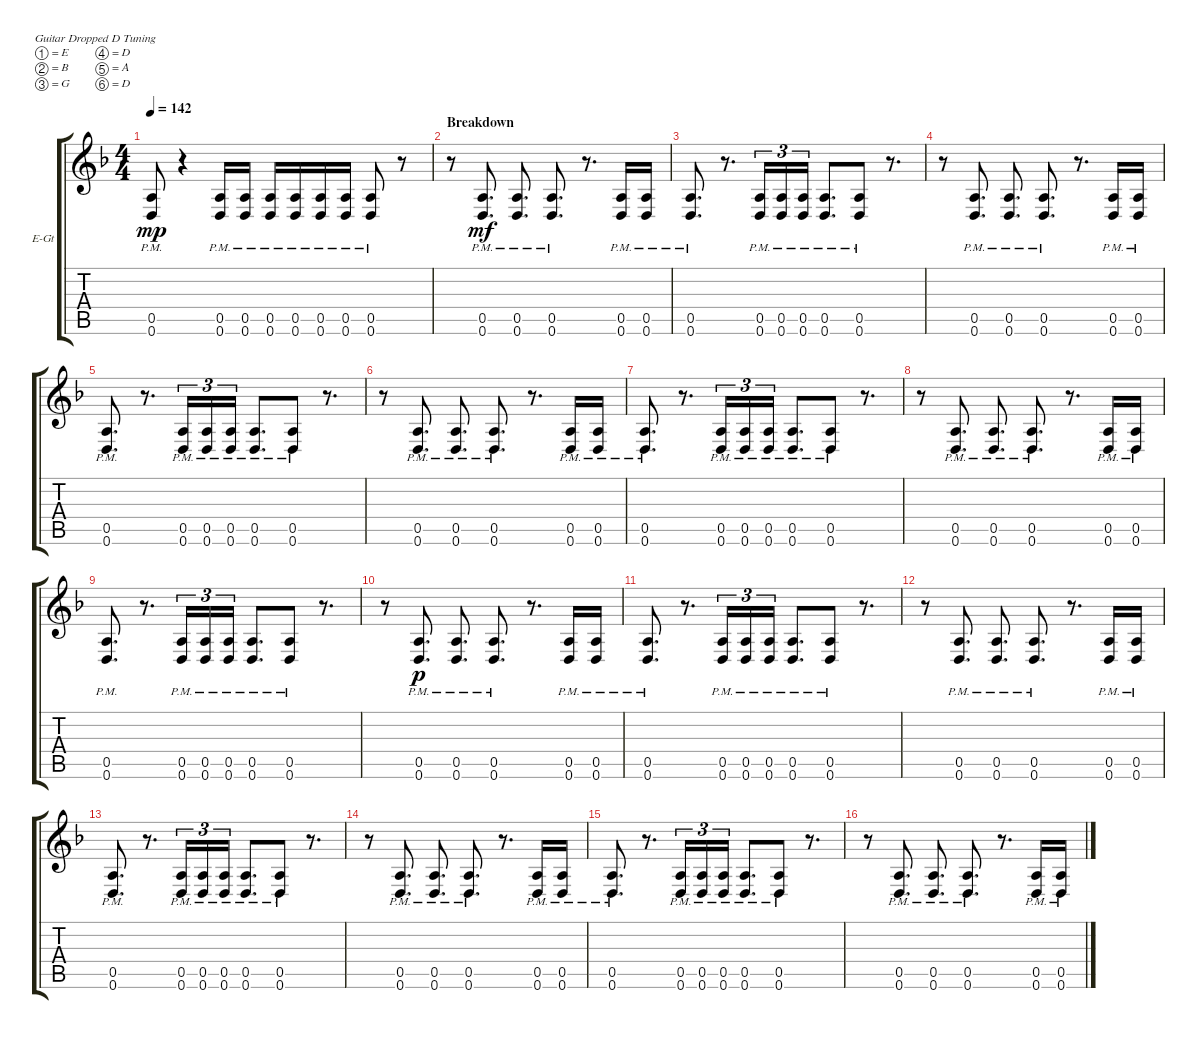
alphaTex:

\bracketExtendMode groupsimilarinstruments
\firstSystemTrackNameOrientation horizontal
\otherSystemsTrackNameOrientation horizontal
\track ("Electric Guitar 1" "E-Gt") {instrument distortionguitar}
\staff {score tabs}
\tuning (E4 B3 G3 D3 A2 D2)
\ts (4 4)
\tempo 142
\clef g2
\ks dminor
(0.5{pm} 0.6{pm}).8{dy mp} r.4 (0.5{pm} 0.6{pm}).16 (0.5{pm} 0.6{pm}).16 (0.5{pm} 0.6{pm}).16 (0.5{pm} 0.6{pm}).16 (0.5{pm} 0.6{pm}).16 (0.5{pm} 0.6{pm}).16 (0.5{pm} 0.6{pm}).8 r.8 |
\section ("" "Breakdown")
r.8 (0.5{pm} 0.6{pm}).8{d dy mf} (0.5{pm} 0.6{pm}).8{d} (0.5{pm} 0.6{pm}).8{d} r.8{d} (0.5{pm} 0.6{pm}).16 (0.5{pm} 0.6{pm}).16 |
(0.5{pm} 0.6{pm}).8{d} r.8{d} (0.6{pm} 0.5{pm}).16{tu (3 2)} (0.5{pm} 0.6{pm}).16{tu (3 2)} (0.5{pm} 0.6{pm}).16{tu (3 2)} (0.5{pm} 0.6{pm}).8{d} (0.5{pm} 0.6{pm}).8 r.8{d} |
r.8 (0.5{pm} 0.6{pm}).8{d} (0.5{pm} 0.6{pm}).8{d} (0.5{pm} 0.6{pm}).8{d} r.8{d} (0.5{pm} 0.6{pm}).16 (0.5{pm} 0.6{pm}).16 |
(0.5{pm} 0.6{pm}).8{d} r.8{d} (0.6{pm} 0.5{pm}).16{tu (3 2)} (0.5{pm} 0.6{pm}).16{tu (3 2)} (0.5{pm} 0.6{pm}).16{tu (3 2)} (0.5{pm} 0.6{pm}).8{d} (0.5{pm} 0.6{pm}).8 r.8{d} |
r.8 (0.5{pm} 0.6{pm}).8{d} (0.5{pm} 0.6{pm}).8{d} (0.5{pm} 0.6{pm}).8{d} r.8{d} (0.5{pm} 0.6{pm}).16 (0.5{pm} 0.6{pm}).16 |
(0.5{pm} 0.6{pm}).8{d} r.8{d} (0.6{pm} 0.5{pm}).16{tu (3 2)} (0.5{pm} 0.6{pm}).16{tu (3 2)} (0.5{pm} 0.6{pm}).16{tu (3 2)} (0.5{pm} 0.6{pm}).8{d} (0.5{pm} 0.6{pm}).8 r.8{d} |
r.8 (0.5{pm} 0.6{pm}).8{d} (0.5{pm} 0.6{pm}).8{d} (0.5{pm} 0.6{pm}).8{d} r.8{d} (0.5{pm} 0.6{pm}).16 (0.5{pm} 0.6{pm}).16 |
(0.5{pm} 0.6{pm}).8{d} r.8{d} (0.6{pm} 0.5{pm}).16{tu (3 2)} (0.5{pm} 0.6{pm}).16{tu (3 2)} (0.5{pm} 0.6{pm}).16{tu (3 2)} (0.5{pm} 0.6{pm}).8{d} (0.5{pm} 0.6{pm}).8 r.8{d} |
r.8 (0.5{pm} 0.6{pm}).8{d dy p} (0.5{pm} 0.6{pm}).8{d} (0.5{pm} 0.6{pm}).8{d} r.8{d} (0.5{pm} 0.6{pm}).16 (0.5{pm} 0.6{pm}).16 |
(0.5{pm} 0.6{pm}).8{d} r.8{d} (0.6{pm} 0.5{pm}).16{tu (3 2)} (0.5{pm} 0.6{pm}).16{tu (3 2)} (0.5{pm} 0.6{pm}).16{tu (3 2)} (0.5{pm} 0.6{pm}).8{d} (0.5{pm} 0.6{pm}).8 r.8{d} |
r.8 (0.5{pm} 0.6{pm}).8{d} (0.5{pm} 0.6{pm}).8{d} (0.5{pm} 0.6{pm}).8{d} r.8{d} (0.5{pm} 0.6{pm}).16 (0.5{pm} 0.6{pm}).16 |
(0.5{pm} 0.6{pm}).8{d} r.8{d} (0.6{pm} 0.5{pm}).16{tu (3 2)} (0.5{pm} 0.6{pm}).16{tu (3 2)} (0.5{pm} 0.6{pm}).16{tu (3 2)} (0.5{pm} 0.6{pm}).8{d} (0.5{pm} 0.6{pm}).8 r.8{d} |
r.8 (0.5{pm} 0.6{pm}).8{d} (0.5{pm} 0.6{pm}).8{d} (0.5{pm} 0.6{pm}).8{d} r.8{d} (0.5{pm} 0.6{pm}).16 (0.5{pm} 0.6{pm}).16 |
(0.5{pm} 0.6{pm}).8{d} r.8{d} (0.6{pm} 0.5{pm}).16{tu (3 2)} (0.5{pm} 0.6{pm}).16{tu (3 2)} (0.5{pm} 0.6{pm}).16{tu (3 2)} (0.5{pm} 0.6{pm}).8{d} (0.5{pm} 0.6{pm}).8 r.8{d} |
r.8 (0.5{pm} 0.6{pm}).8{d} (0.5{pm} 0.6{pm}).8{d} (0.5{pm} 0.6{pm}).8{d} r.8{d} (0.5{pm} 0.6{pm}).16 (0.5{pm} 0.6{pm}).16
